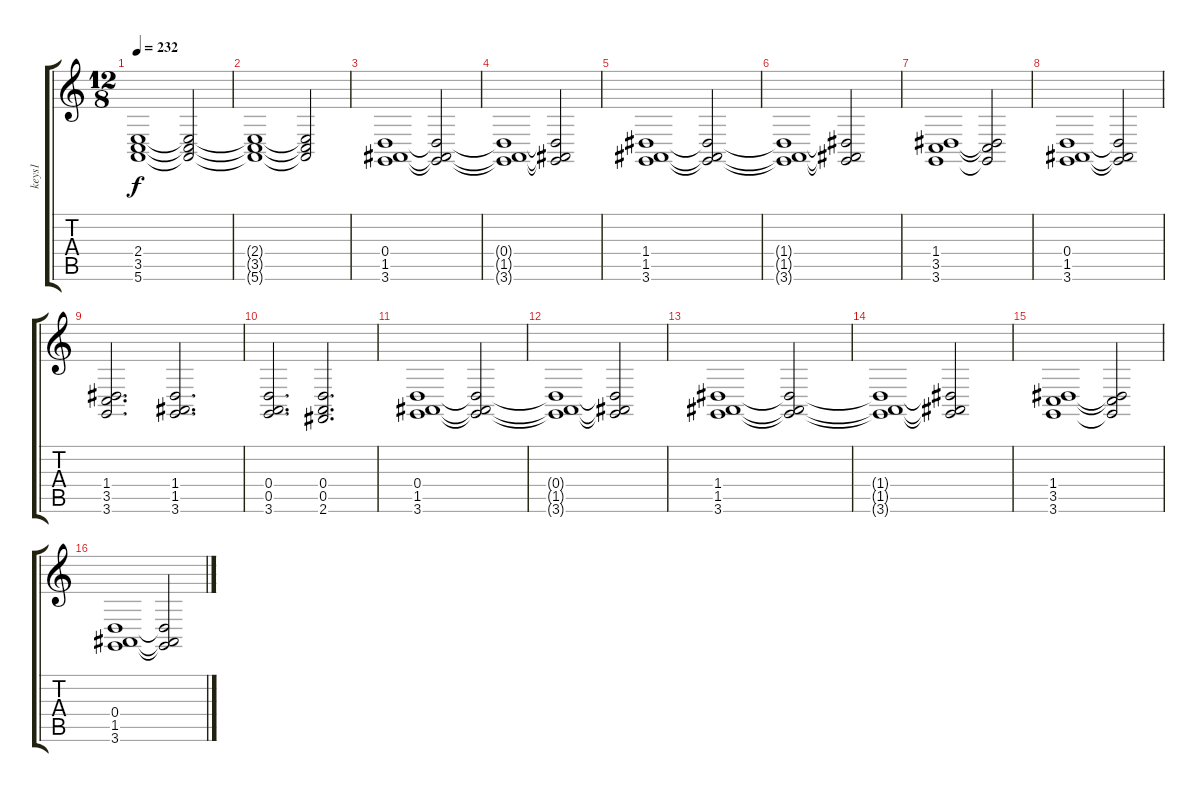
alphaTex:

\track ("keys1" "keys1") {instrument choiraahs}
\staff {score tabs}
\tuning (E4 B3 G3 D3 A2 E2) {hide}
\ts (12 8)
\tempo 232
\clef g2
\ks c
(2.4 3.5 5.6).1{dy f} (2.4{t} 3.5{t} 5.6{t}).2 |
(2.4{t} 3.5{t} 5.6{t}).1 (2.4{t} 3.5{t} 5.6{t}).2 |
(0.4 1.5 3.6).1 (0.4{t} 1.5{t} 3.6{t}).2 |
(0.4{t} 1.5{t} 3.6{t}).1 (0.4{t} 1.5{t} 3.6{t}).2 |
(1.4 1.5 3.6).1 (1.4{t} 1.5{t} 3.6{t}).2 |
(1.4{t} 1.5{t} 3.6{t}).1 (1.4{t} 1.5{t} 3.6{t}).2 |
(1.4 3.5 3.6).1 (1.4{t} 3.5{t} 3.6{t}).2 |
(0.4 1.5 3.6).1 (0.4{t} 1.5{t} 3.6{t}).2 |
(1.4 3.5 3.6).2{d} (1.4 1.5 3.6).2{d} |
(0.4 0.5 3.6).2{d} (0.4 0.5 2.6).2{d} |
(0.4 1.5 3.6).1 (0.4{t} 1.5{t} 3.6{t}).2 |
(0.4{t} 1.5{t} 3.6{t}).1 (0.4{t} 1.5{t} 3.6{t}).2 |
(1.4 1.5 3.6).1 (1.4{t} 1.5{t} 3.6{t}).2 |
(1.4{t} 1.5{t} 3.6{t}).1 (1.4{t} 1.5{t} 3.6{t}).2 |
(1.4 3.5 3.6).1 (1.4{t} 3.5{t} 3.6{t}).2 |
(0.4 1.5 3.6).1 (0.4{t} 1.5{t} 3.6{t}).2
